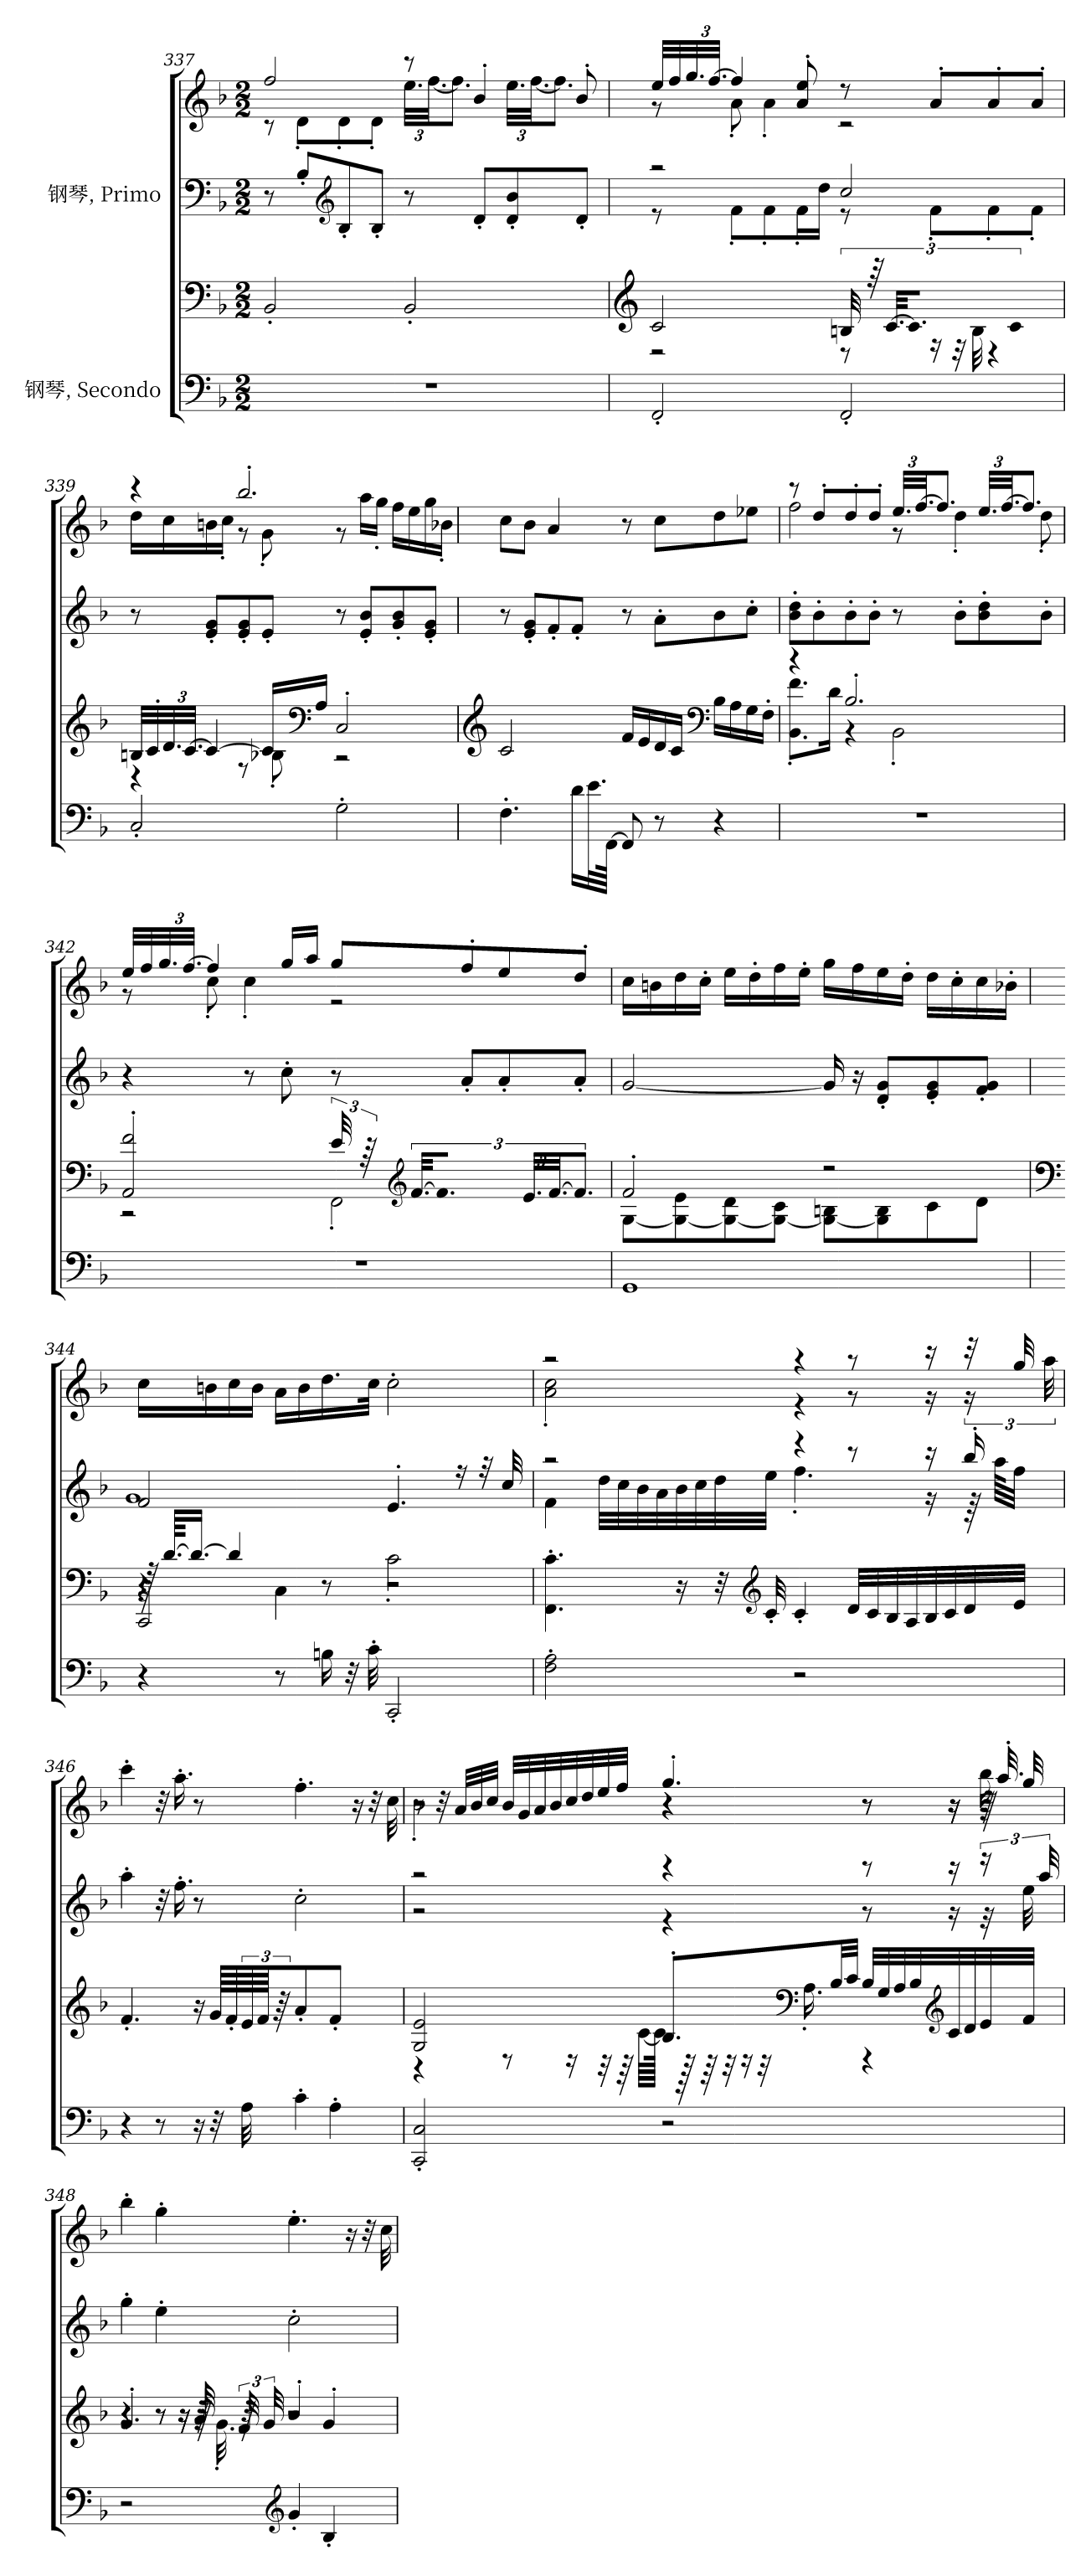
**kern	**kern	**kern	**kern
*part2	*part2	*part1	*part1
*staff4	*staff3	*staff2	*staff1
*I"钢琴, Secondo	*	*I"钢琴, Primo	*
!!LO:PB:g=z
*clefF4	*clefF4	*clefF4	*clefG2
*k[b-]	*k[b-]	*k[b-]	*k[b-]
*M2/2	*M2/2	*M2/2	*M2/2
*MM66	*MM66	*MM66	*MM66
=337	=337	=337	=337
*	*	*	*^
1r	2BB-'/	8r	2ff/	8r
.	.	8B-'/L	.	8d'\L
*	*	*clefG2	*	*
.	.	8B-'/	.	8d'\
.	.	8B-'/J	.	8d'\J
*	*	*	*	*Xbrackettup
.	2BB-'/	8r	8r	48.ee\LLL
.	.	.	.	[48.ff\JJ
.	.	.	.	8.ff\J]
.	.	8d'/L	4b-'/	.
.	.	8d/' 8b-/'	.	48.ee\LLL
.	.	.	.	[48.ff\JJ
.	.	.	.	8.ff\J]
.	.	8d'/J	8b-'/	.
=338	=338	=338	=338	=338
*	*clefG2	*	*	*
*	*^	*^	*	*
2FF'/	2c/	2r	2r	8r	32ee/LLL	8r
.	.	.	.	.	32ff/	.
.	.	.	.	.	48.gg/	.
.	.	.	.	.	[48.ff/JJJ	.
.	.	.	.	8f'\L	4ff/]	8a'\
.	.	.	.	8f'\	.	4a'\
.	.	.	.	16f'\L	8a/' 8ee/'	.
.	.	.	.	16dd\JJ	.	.
2FF'/	48Bn/	8r	2cc/	8r	8r	2r
.	96r	.	.	.	.	.
.	[48.c/KKL	.	.	.	.	.
.	8.c/J]	.	.	.	.	.
.	.	16r	.	8f'\L	8a'/L	.
.	.	32r	.	.	.	.
.	.	32B\	.	.	.	.
.	4c/	4r	.	8f'\	8a'/	.
.	.	.	.	8f'\J	8a'/J	.
*	*	*	*v	*v	*	*
!!LO:LB:g=z	!!
=339	=339	=339	=339	=339	=339
2C'/	32Bn/LLL	4r	8r	4r	16dd\LL
.	32c'/	.	.	.	.
*	*Xbrackettup	*	*	*	*
.	48.d/	.	.	.	16cc\
.	[48.c/JJJ	.	.	.	.
.	4c/_	.	8e/' 8g/'L	.	16bn\
.	.	.	.	.	16cc'\JJ
.	.	8r	8e/' 8g/'	2.bb-'/	8r
.	16c/LL]	8B-X'\	8e'/J	.	8g'\
*	*clefF4	*	*	*	*
.	16A/JJ	.	.	.	.
2G'\	2C'/	2r	8r	.	8r
.	.	.	8e/' 8b-/'L	.	16aa\LL
.	.	.	.	.	16gg'\JJ
.	.	.	8g/' 8b-/'	.	16ff\LL
.	.	.	.	.	16ee\
.	.	.	8e/' 8g/'J	.	16gg\
.	.	.	.	.	16b-X'\JJ
*	*v	*v	*	*v	*v
=340	=340	=340	=340
*	*clefG2	*	*
4.F'\	2c/	8r	8cc\L
.	.	8e/' 8g/'L	8b-\J
.	.	8f'/	4a/
16d\LL	.	8f'/J	.
32.e\L	.	.	.
[64FF\JJJk	.	.	.
8FF/]	16f/LL	8r	8r
.	16e/	.	.
8r	16d/	8a'\L	8cc\L
.	16c/JJ	.	.
*	*clefF4	*	*
4r	16B-\LL	8b-\	8dd\
.	16A\	.	.
.	16G\	8cc'\J	8ee-X\J
.	16F'\JJ	.	.
!!LO:LB:g=z
=341	=341	=341	=341
*	*^	*	*^
1r	4r	8.BB-\' 8.f\'L	8b-\' 8dd\'L	8r	2ff\
.	.	.	8b-'\	8dd'/L	.
.	.	16d\Jk	.	.	.
.	2.B-'/	4r	8b-'\	8dd'/	.
.	.	.	8b-'\J	8dd'/J	.
.	.	2BB-'\	8r	48.ee/LLL	8r
.	.	.	.	[48.ff/JJ	.
.	.	.	.	8.ff/J]	.
.	.	.	8b-'\L	.	4dd'\
.	.	.	8b-\' 8dd\'	48.ee/LLL	.
.	.	.	.	[48.ff/JJ	.
.	.	.	.	8.ff/J]	.
.	.	.	8b-'\J	.	8dd'\
=342	=342	=342	=342	=342	=342
1r	2AA/' 2f/'	2r	4r	32ee/LLL	8r
.	.	.	.	32ff/	.
.	.	.	.	48.gg/	.
.	.	.	.	[48.ff/JJJ	.
.	.	.	.	4ff/]	8cc'\
.	.	.	8r	.	4cc'\
.	.	.	8cc'\	16gg/LL	.
.	.	.	.	16aa/JJ	.
*	*brackettup	*	*	*	*
.	48e/	2FF'\	8r	8gg/L	2r
.	96r	.	.	.	.
*	*clefG2	*	*	*	*
.	[48.f/KKL	.	.	.	.
.	8.f/J]	.	.	.	.
.	.	.	8a'/L	8ff'/	.
*	*Xbrackettup	*	*	*	*
.	48.e/LLL	.	8a'/	8ee/	.
.	[48.f/JJ	.	.	.	.
.	8.f/J]	.	.	.	.
.	.	.	8a'/J	8dd'/J	.
*	*	*	*	*v	*v
!!LO:PB:g=z
=343	=343	=343	=343	=343
1GG	2f'/	[8G\L	[2g/	16cc\LL
.	.	.	.	16bn\
.	.	8G\_ 8e\	.	16dd\
.	.	.	.	16cc'\JJ
.	.	8G\_ 8d\	.	16ee\LL
.	.	.	.	16dd'\
.	.	8G\_ 8c\J	.	16ff\
.	.	.	.	16ee'\JJ
.	2r	8G\_ 8Bn\L	16g/]	16gg\LL
.	.	.	16r	16ff\
.	.	8G\] 8B\	8d/' 8g/'L	16ee\
.	.	.	.	16dd'\JJ
.	.	8c\	8e/' 8g/'	16dd\LL
.	.	.	.	16cc'\
.	.	8d\J	8f/' 8g/'J	16cc\
.	.	.	.	16b-X'\JJ
*	*v	*v	*	*
=344	=344	=344	=344
*	*clefF4	*	*
*	*^	*^	*
*	*	*^	*	*	*
4r	128r	4r	2CC'/	2f/	1g	16cc\LL
.	[64.d/KKLL	.	.	.	.	.
.	16.d/JJ_	.	.	.	.	.
.	.	.	.	.	.	16bn\
.	4d/]	.	.	.	.	16cc\
.	.	.	.	.	.	16b\JJ
8r	.	4C\	.	.	.	16a\LL
.	.	.	.	.	.	16b\
16Bn\	8r	.	.	.	.	16.dd\
32r	.	.	.	.	.	.
32c'\	.	.	.	.	.	32cc\JJk
2CC'/	2r	2c'\	2r	4.e'/	.	2cc'\
.	.	.	.	16r	.	.
.	.	.	.	32r	.	.
.	.	.	.	32cc/	.	.
*	*v	*v	*v	*	*	*
!!LO:LB:g=z
=345	=345	=345	=345	=345
*	*	*	*	*^
2F\' 2A\'	4.FF\' 4.c\'	2r	4f\	2r	2a\' 2cc\'
.	.	.	32dd\LLL	.	.
.	.	.	32cc\	.	.
.	.	.	32b-\	.	.
.	.	.	32a\	.	.
.	16r	.	32b-\	.	.
.	.	.	32cc\	.	.
.	32r	.	32dd\	.	.
*	*clefG2	*	*	*	*
.	32c'/	.	32ee\JJJ	.	.
2r	4c'/	4r	4.ff'\	4r	4r
.	32d/LLL	8r	.	8r	8r
.	32c/	.	.	.	.
.	32B-/	.	.	.	.
.	32A/	.	.	.	.
.	32B-/	16r	16r	16r	16r
.	32c/	.	.	.	.
*	*	*	*	*	*brackettup
.	32d/	16bb-'/	64r	32r	24r
.	.	.	64aa\KLLL	.	.
.	32e/JJJ	.	32ff\JJJ	32gg/	.
.	.	.	.	.	48aa\
*	*	*v	*v	*	*
*	*	*	*v	*v
=346	=346	=346	=346
4r	4.f'/	4aa'\	4ccc'\
8r	.	32r	32r
.	.	16.ff'\	16.aa'\
16r	16r	8r	8r
32r	64g/LLLL	.	.
.	64f'/	.	.
*	*brackettup	*	*
32A\	96e/	.	.
.	96f/JJJJ	.	.
.	96r	.	.
4c'\	4a'/	2cc'\	4.ff'\
4A'\	4f'/	.	.
.	.	.	16r
.	.	.	32r
.	.	.	32cc\
!!LO:LB:g=z
=347	=347	=347	=347
*	*^	*^	*^
*	*	*	*	*	*	*^
2CC/' 2C/'	2G/ 2e/	4r	2r	2r	2r	2b-'\	8r
.	.	.	.	.	.	.	32r
.	.	.	.	.	.	.	32a/LLL
.	.	.	.	.	.	.	32b-/
.	.	.	.	.	.	.	32cc/JJJ
.	.	8r	.	.	.	.	32b-/LLL
.	.	.	.	.	.	.	32g/
.	.	.	.	.	.	.	32a/
.	.	.	.	.	.	.	32b-/
.	.	16r	.	.	.	.	32cc/
.	.	.	.	.	.	.	32dd/
.	.	32r	.	.	.	.	32ee/
.	.	64r	.	.	.	.	32ff/JJJ
.	.	[64c\LLLL	.	.	.	.	.
2r	8.B-'/L	128c\JJJJk]	4r	4r	4r	4r	4.gg'/
.	.	128r	.	.	.	.	.
.	.	64r	.	.	.	.	.
.	.	32r	.	.	.	.	.
.	.	16r	.	.	.	.	.
.	.	32r	.	.	.	.	.
*	*clefF4	*	*	*	*	*	*
.	.	16.A'\	.	.	.	.	.
.	32B-/LL	.	.	.	.	.	.
.	32c/JJJ	.	.	.	.	.	.
.	32B-/LLL	4r	8r	8r	8r	8r	.
.	32G/	.	.	.	.	.	.
.	32A/	.	.	.	.	.	.
.	32B-/	.	.	.	.	.	.
*	*clefG2	*	*	*	*	*	*
.	32c/	.	16r	16r	16r	16r	16r
.	32d/	.	.	.	.	.	.
.	32e/	.	24r	32r	64r	16bb-\	32r
.	.	.	.	.	32.aa'/	.	.
.	32f/JJJ	.	.	32ee\	.	.	32gg/
.	.	.	48aa/	.	.	.	.
*	*	*	*v	*v	*	*	*
*	*	*	*	*v	*v	*v
!!LO:PB:g=z
=348	=348	=348	=348	=348
*	*	*^	*	*
2r	4.g'/	4r	4r	4gg'\	4bb-'\
.	.	8r	8r	4ee'\	4gg'\
.	16r	16r	16r	.	.
.	32a/	64r	32r	.	.
.	.	32.g'\	.	.	.
.	96r	.	32f/	.	.
.	48g/	.	.	.	.
*clefG2	*	*	*	*	*
4g'/	4b-'/	2r	2r	2cc'\	4.ee'\
4B-'/	4g'/	.	.	.	.
.	.	.	.	.	16r
.	.	.	.	.	32r
.	.	.	.	.	32cc\
*	*v	*v	*v	*	*
=	=	=	=
*-	*-	*-	*-
